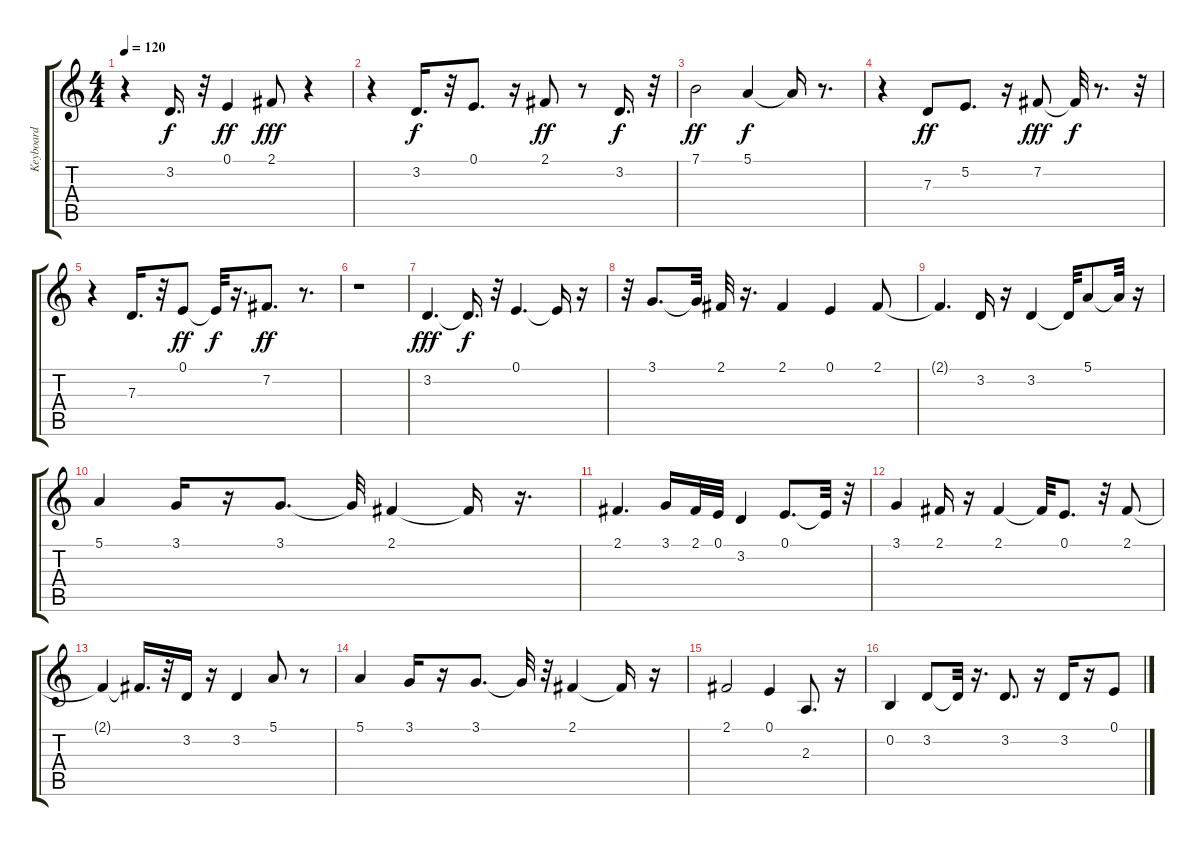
\track ("Keyboard" "Keyboard") {instrument fx4atmosphere}
\staff {score tabs}
\tuning (E4 B3 G3 D3 A2 E2) {hide}
\ts (4 4)
\tempo 120
\clef g2
\ks c
r.4{dy f} 3.2.16{d} r.32 0.1.4{dy ff} 2.1.8{dy fff} r.4 |
r.4 3.2.16{d dy f} r.32 0.1.8{d} r.16 2.1.8{dy ff} r.8 3.2.16{d dy f} r.32 |
7.1.2{dy ff} 5.1.4{dy f} 5.1{t}.16 r.8{d} |
r.4 7.3.8{dy ff} 5.2.8{d} r.16 7.2.8{dy fff} 7.2{t}.32{dy f} r.8{d} r.32 |
r.4 7.3.16{d} r.32 0.1.8{dy ff} 0.1{t}.32{dy f} r.16{d} 7.2.8{d dy ff} r.8{d} |
r.1 |
3.2.4{d dy fff} 3.2{t}.16{d dy f} r.32 0.1.4{d} 0.1{t}.16 r.16 |
r.32 3.1.8{d} 3.1{t}.32 2.1.32 r.16{d} 2.1.4 0.1.4 2.1.8 |
2.1{t}.4{d} 3.2.16 r.16 3.2.4 3.2{t}.32 5.1.8 5.1{t}.32 r.16 |
5.1.4 3.1.16 r.16 3.1.8{d} 3.1{t}.32 2.1.4 2.1{t}.16 r.16{d} |
2.1.4{d} 3.1.16 2.1.32 0.1.32 3.2.4 0.1.8{d} 0.1{t}.32 r.32 |
3.1.4 2.1.16 r.16 2.1.4 2.1{t}.32 0.1.8{d} r.32 2.1.8 |
2.1{t}.4 2.1{t}.16{d} r.32 3.2.16 r.16 3.2.4 5.1.8 r.8 |
5.1.4 3.1.16 r.16 3.1.8{d} 3.1{t}.32 r.32 2.1.4 2.1{t}.16 r.16 |
2.1.2 0.1.4 2.3.8{d} r.16 |
0.2.4 3.2.8 3.2{t}.32 r.16{d} 3.2.8{d} r.16 3.2.16 r.16 0.1.8
